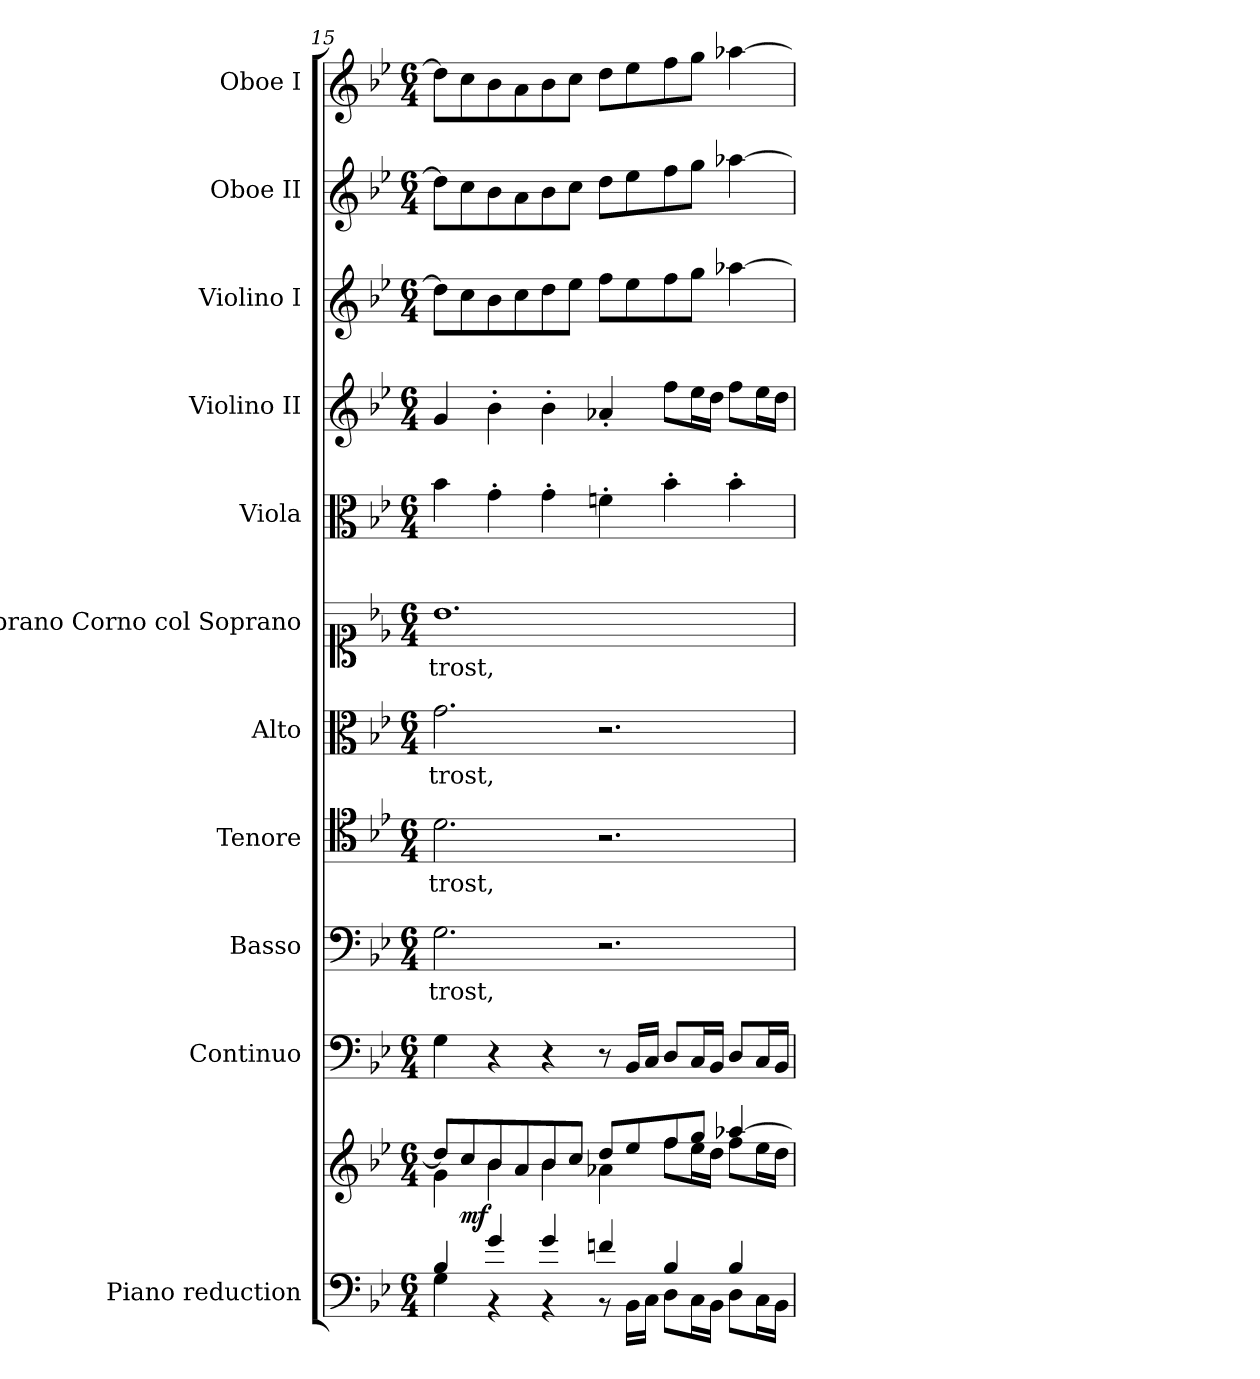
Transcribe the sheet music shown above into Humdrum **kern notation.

**kern	**kern	**dynam	**kern	**kern	**text	**kern	**text	**kern	**text	**kern	**text	**kern	**kern	**kern	**kern	**kern
*part11	*part11	*part11	*part10	*part9	*part9	*part8	*part8	*part7	*part7	*part6	*part6	*part5	*part4	*part3	*part2	*part1
*staff12	*staff11	*staff11/12	*staff10	*staff9	*staff9	*staff8	*staff8	*staff7	*staff7	*staff6	*staff6	*staff5	*staff4	*staff3	*staff2	*staff1
*I"Piano reduction	*	*	*I"Continuo	*I"Basso	*	*I"Tenore	*	*I"Alto	*	*I"Soprano Corno col Soprano	*	*I"Viola	*I"Violino II	*I"Violino I	*I"Oboe II	*I"Oboe I
*I'Pno	*	*	*	*	*	*	*	*	*	*	*	*I'Vla	*I'Vln	*I'Vln	*I'Ob	*I'Ob
*clefF4	*clefG2	*	*clefF4	*clefF4	*	*clefC4	*	*clefC3	*	*clefC1	*	*clefC3	*clefG2	*clefG2	*clefG2	*clefG2
*k[b-e-]	*k[b-e-]	*	*k[b-e-]	*k[b-e-]	*	*k[b-e-]	*	*k[b-e-]	*	*k[b-e-]	*	*k[b-e-]	*k[b-e-]	*k[b-e-]	*k[b-e-]	*k[b-e-]
*M6/4	*M6/4	*	*M6/4	*M6/4	*	*M6/4	*	*M6/4	*	*M6/4	*	*M6/4	*M6/4	*M6/4	*M6/4	*M6/4
=15	=15	=15	=15	=15	=15	=15	=15	=15	=15	=15	=15	=15	=15	=15	=15	=15
*^	*^	*	*	*	*	*	*	*	*	*	*	*	*	*	*	*
!	!	!	!	!	!	!	!LO:LY:b	!	!LO:LY:b	!	!LO:LY:b	!	!LO:LY:b	!	!	!	!	!
4B-/	4G\	8dd/L]	4g\	.	4G\	2.G\	-trost,	2.d\	-trost,	2.g\	-trost,	1.b-	-trost,	4b-\	4g/	8dd\L]	8dd\L]	8dd\L]
!	!	!	!	!LO:DY:b	!	!	!	!	!	!	!	!	!	!	!	!	!	!
.	.	8cc/	.	mf	.	.	.	.	.	.	.	.	.	.	.	8cc\	8cc\	8cc\
4g/	4r	8b-/	4b-\	.	4r	.	.	.	.	.	.	.	.	4g'\	4b-'\	8b-\	8b-\	8b-\
.	.	8a/	.	.	.	.	.	.	.	.	.	.	.	.	.	8cc\	8a\	8a\
4g/	4r	8b-/	4b-\	.	4r	.	.	.	.	.	.	.	.	4g'\	4b-'\	8dd\	8b-\	8b-\
.	.	8cc/J	.	.	.	.	.	.	.	.	.	.	.	.	.	8ee-\J	8cc\J	8cc\J
4fn/	8r	8dd/L	4a-X\	.	8r	2.r	.	2.r	.	2.r	.	.	.	4fn'\	4a-X'/	8ff\L	8dd\L	8dd\L
.	16BB-\LL	8ee-/	.	.	16BB-/LL	.	.	.	.	.	.	.	.	.	.	8ee-\	8ee-\	8ee-\
.	16C\JJ	.	.	.	16C/JJ	.	.	.	.	.	.	.	.	.	.	.	.	.
4B-/	8D\L	8ff/	8ff\L	.	8D/L	.	.	.	.	.	.	.	.	4b-'\	8ff\L	8ff\	8ff\	8ff\
.	16C\L	8gg/J	16ee-\L	.	16C/L	.	.	.	.	.	.	.	.	.	16ee-\L	8gg\J	8gg\J	8gg\J
.	16BB-\JJ	.	16dd\JJ	.	16BB-/JJ	.	.	.	.	.	.	.	.	.	16dd\JJ	.	.	.
4B-/	8D\L	[4aa-X/	8ff\L	.	8D/L	.	.	.	.	.	.	.	.	4b-'\	8ff\L	[4aa-X\	[4aa-X\	[4aa-X\
.	16C\L	.	16ee-\L	.	16C/L	.	.	.	.	.	.	.	.	.	16ee-\L	.	.	.
.	16BB-\JJ	.	16dd\JJ	.	16BB-/JJ	.	.	.	.	.	.	.	.	.	16dd\JJ	.	.	.
*v	*v	*	*	*	*	*	*	*	*	*	*	*	*	*	*	*	*	*
*	*v	*v	*	*	*	*	*	*	*	*	*	*	*	*	*	*	*
=	=	=	=	=	=	=	=	=	=	=	=	=	=	=	=	=
*-	*-	*-	*-	*-	*-	*-	*-	*-	*-	*-	*-	*-	*-	*-	*-	*-
